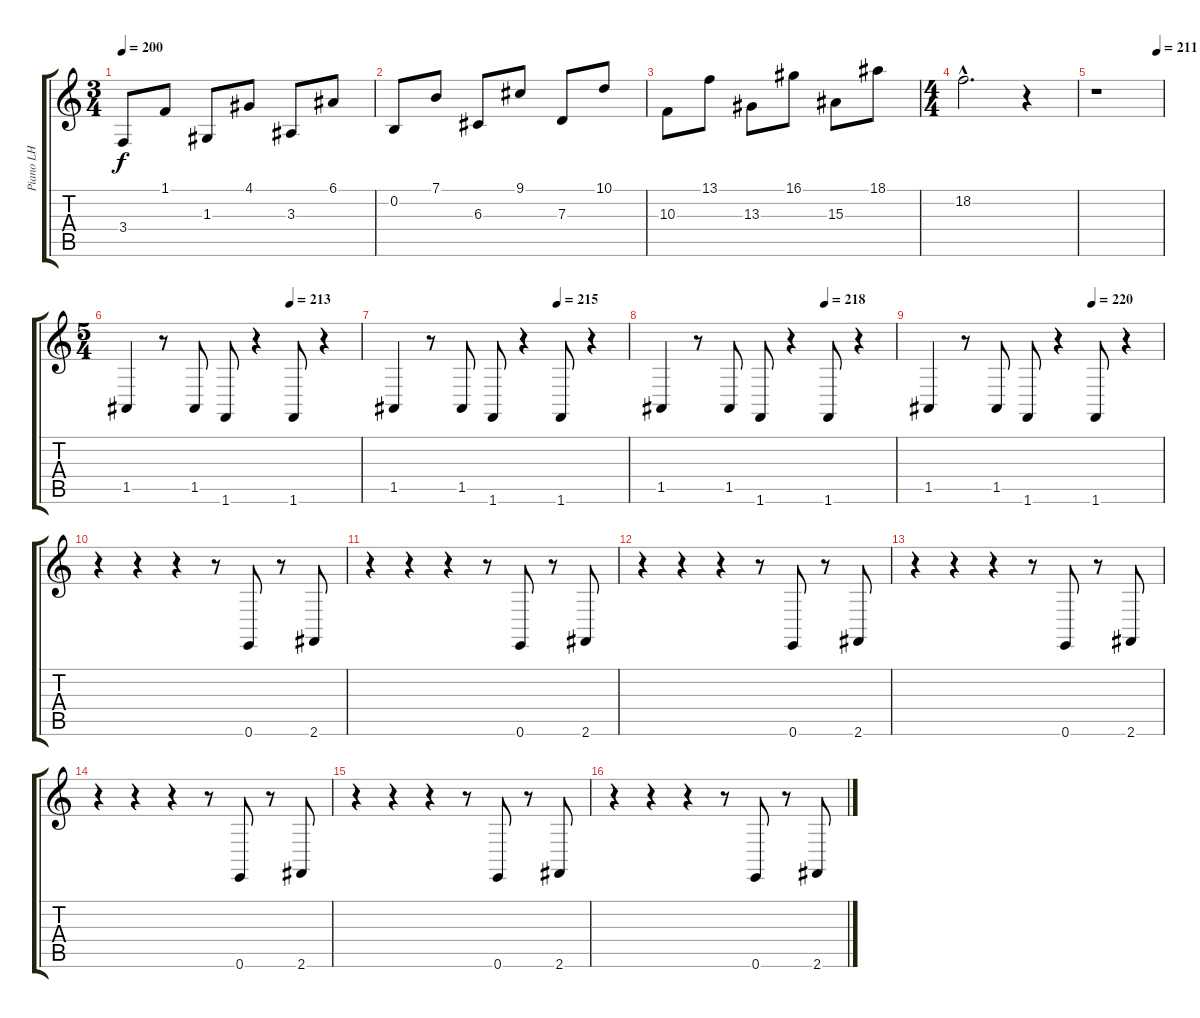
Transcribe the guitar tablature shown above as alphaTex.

\track ("Piano LH" "Piano LH") {instrument acousticgrandpiano}
\staff {score tabs}
\tuning (E4 B3 G3 D3 A2 E2) {hide}
\ts (3 4)
\tempo 200
\clef g2
\ks c
3.4.8{dy f} 1.1.8 1.3.8 4.1.8 3.3.8 6.1.8 |
0.2.8 7.1.8 6.3.8 9.1.8 7.3.8 10.1.8 |
10.3.8 13.1.8 13.3.8 16.1.8 15.3.8 18.1.8 |
\ts (4 4)
18.2{hac}.2{d} r.4 |
\tempo (211 0.9166666666666666)
r.1 |
\ts (5 4)
\tempo (213 0.7)
1.5.4 r.8 1.5.8 1.6.8 r.4 1.6.8 r.4 |
\tempo (215 0.7)
1.5.4 r.8 1.5.8 1.6.8 r.4 1.6.8 r.4 |
\tempo (218 0.7)
1.5.4 r.8 1.5.8 1.6.8 r.4 1.6.8 r.4 |
\tempo (220 0.7)
1.5.4 r.8 1.5.8 1.6.8 r.4 1.6.8 r.4 |
r.4 r.4 r.4 r.8 0.6.8 r.8 2.6.8 |
r.4 r.4 r.4 r.8 0.6.8 r.8 2.6.8 |
r.4 r.4 r.4 r.8 0.6.8 r.8 2.6.8 |
r.4 r.4 r.4 r.8 0.6.8 r.8 2.6.8 |
r.4 r.4 r.4 r.8 0.6.8 r.8 2.6.8 |
r.4 r.4 r.4 r.8 0.6.8 r.8 2.6.8 |
r.4 r.4 r.4 r.8 0.6.8 r.8 2.6.8
